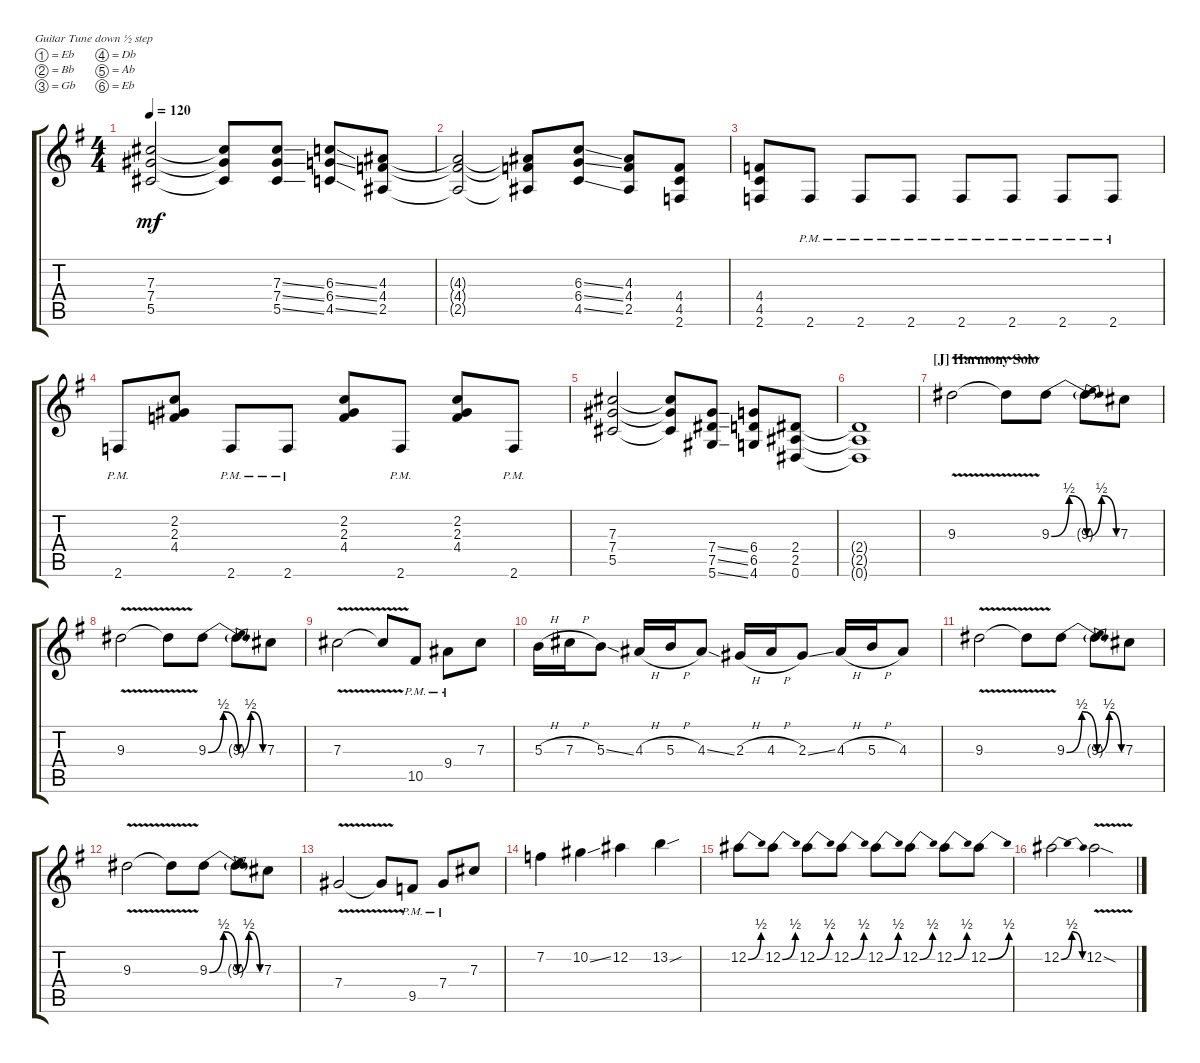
\defaultSystemsLayout 4
\bracketExtendMode groupsimilarinstruments
\singleTrackTrackNamePolicy hidden
\multiTrackTrackNamePolicy hidden
\firstSystemTrackNameOrientation horizontal
\otherSystemsTrackNameOrientation horizontal
\track ("Sergey Popov" "E-Gt") {instrument distortionguitar}
\staff {score tabs}
\tuning (Eb4 Bb3 Gb3 Db3 Ab2 Eb2)
\ts (4 4)
\tempo 120
\clef g2
\scale
1.03909
\ks g
(5.5 7.4 7.3).2{dy mf} (5.5{t} 7.4{t} 7.3{t}).8 (7.4{ss} 5.5{ss} 7.3{ss}).8 (4.5{ss} 6.4{ss} 6.3{ss}).8 (2.5 4.4 4.3).8 |
\scale
0.960908 (2.5{t} 4.4{t} 4.3{t}).2 (2.5{t} 4.4{t} 4.3{t}).8 (4.5{ss} 6.4{ss} 6.3{ss}).8 (2.5 4.4 4.3).8 (2.6 4.5 4.4).8 |
\scale
1.03909 (2.6 4.5 4.4).8 2.6{pm}.8 2.6{pm}.8 2.6{pm}.8 2.6{pm}.8 2.6{pm}.8 2.6{pm}.8 2.6{pm}.8 |
\scale
0.960908 2.6{pm}.8 (4.4 2.3 2.2).8 2.6{pm}.8 2.6{pm}.8 (4.4 2.3 2.2).8 2.6{pm}.8 (4.4 2.3 2.2).8 2.6{pm}.8 |
\scale
1.03909 (5.5 7.4 7.3).2 (5.5{t} 7.4{t} 7.3{t}).8 (5.6{ss} 7.5{ss} 7.4{ss}).8 (4.6 6.4 6.5).8 (0.6 2.5 2.4).8 |
\scale
0.960908 (2.4{t} 2.5{t} 0.6{t}).1 |
\section ("J" "Harmony Solo")
\scale
1.03909 9.3{v}.2 9.3{v t}.8 9.3{be (bendrelease 0 0 10.2 2 20.4 2 30 0)}.8 9.3{be (bendrelease 0 0 10.799999999999999 2 20.4 2 30 0) t}.8 7.3.8 |
\scale
0.960908 9.3{v}.2 9.3{v t}.8 9.3{be (bendrelease 0 0 10.2 2 20.4 2 30 0)}.8 9.3{be (bendrelease 0 0 10.799999999999999 2 20.4 2 30 0) t}.8 7.3.8 |
\scale
1.03909 7.3{v}.2 7.3{v t}.8 10.5{pm}.8 9.4{pm}.8 7.3.8 |
\scale
0.960908 5.3{h}.16 7.3{h}.16 5.3{ss}.8 4.3{h}.16 5.3{h}.16 4.3{ss}.8 2.3{h}.16 4.3{h}.16 2.3{ss}.8 4.3{h}.16 5.3{h}.16 4.3.8 |
\scale
1.03909 9.3{v}.2 9.3{v t}.8 9.3{be (bendrelease 0 0 10.2 2 20.4 2 30 0)}.8 9.3{be (bendrelease 0 0 10.799999999999999 2 20.4 2 30 0) t}.8 7.3.8 |
\scale
0.960908 9.3{v}.2 9.3{v t}.8 9.3{be (bendrelease 0 0 10.2 2 20.4 2 30 0)}.8 9.3{be (bendrelease 0 0 10.799999999999999 2 20.4 2 30 0) t}.8 7.3.8 |
\scale
1.03909 7.4{v}.2 7.4{v t}.8 9.5{pm}.8 7.4{pm}.8 7.3.8 |
\scale
0.960908 7.2.4 10.2{ss}.4 12.2.4 13.2{sou}.4 |
\scale
1.03909 12.2{be (bend 0 0 14.399999999999999 2)}.8 12.2{be (bend 0 0 14.399999999999999 2)}.8 12.2{be (bend 0 0 14.399999999999999 2)}.8 12.2{be (bend 0 0 14.399999999999999 2)}.8 12.2{be (bend 0 0 14.399999999999999 2)}.8 12.2{be (bend 0 0 14.399999999999999 2)}.8 12.2{be (bend 0 0 14.399999999999999 2)}.8 12.2{be (bend 0 0 14.399999999999999 2)}.8 |
\scale
0.960908 12.2{be (bendrelease 0 0 10.799999999999999 2 20.4 2 30 0)}.2 12.2{v sod}.2
